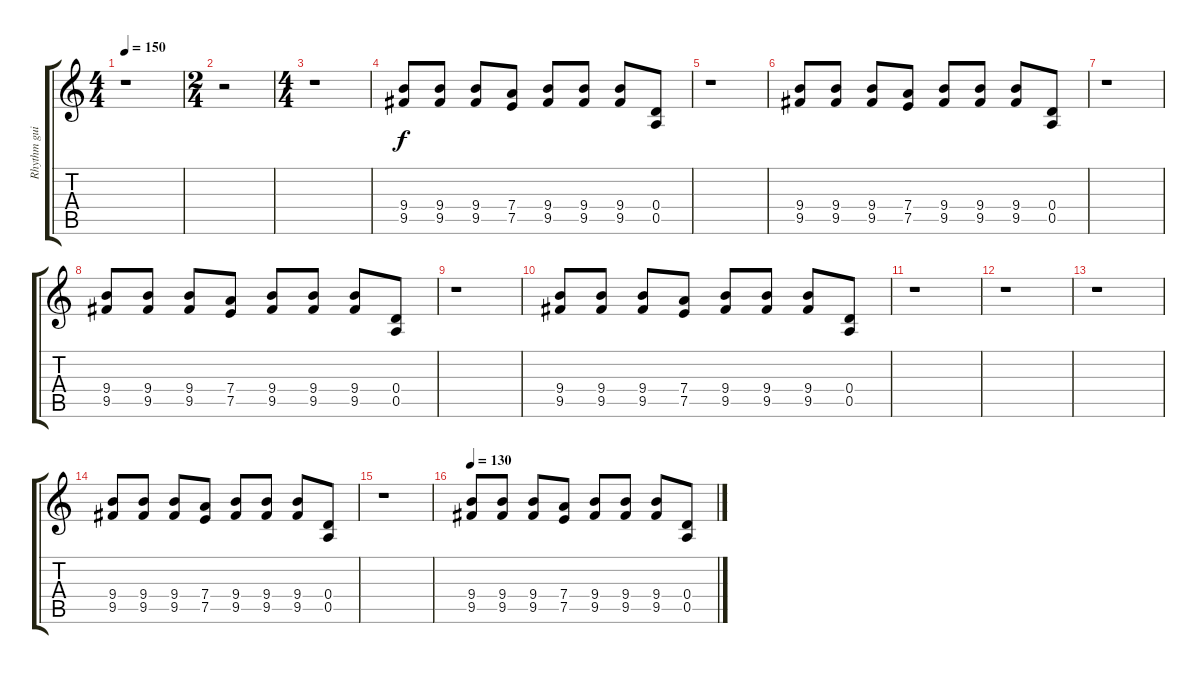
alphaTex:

\track ("Rhythm guitar" "Rhythm gui") {instrument distortionguitar}
\staff {score tabs}
\tuning (E4 B3 G3 D3 A2 E2) {hide}
\ts (4 4)
\tempo 150
\clef g2
\ks c
r.1{dy f} |
\ts (2 4)
r.2 |
\ts (4 4)
r.1 |
(9.4 9.5).8 (9.4 9.5).8 (9.4 9.5).8 (7.4 7.5).8 (9.4 9.5).8 (9.4 9.5).8 (9.4 9.5).8 (0.4 0.5).8 |
r.1 |
(9.4 9.5).8 (9.4 9.5).8 (9.4 9.5).8 (7.4 7.5).8 (9.4 9.5).8 (9.4 9.5).8 (9.4 9.5).8 (0.4 0.5).8 |
r.1 |
(9.4 9.5).8 (9.4 9.5).8 (9.4 9.5).8 (7.4 7.5).8 (9.4 9.5).8 (9.4 9.5).8 (9.4 9.5).8 (0.4 0.5).8 |
r.1 |
(9.4 9.5).8 (9.4 9.5).8 (9.4 9.5).8 (7.4 7.5).8 (9.4 9.5).8 (9.4 9.5).8 (9.4 9.5).8 (0.4 0.5).8 |
r.1 |
r.1 |
r.1 |
(9.4 9.5).8 (9.4 9.5).8 (9.4 9.5).8 (7.4 7.5).8 (9.4 9.5).8 (9.4 9.5).8 (9.4 9.5).8 (0.4 0.5).8 |
r.1 |
\tempo 130
(9.4 9.5).8 (9.4 9.5).8 (9.4 9.5).8 (7.4 7.5).8 (9.4 9.5).8 (9.4 9.5).8 (9.4 9.5).8 (0.4 0.5).8
